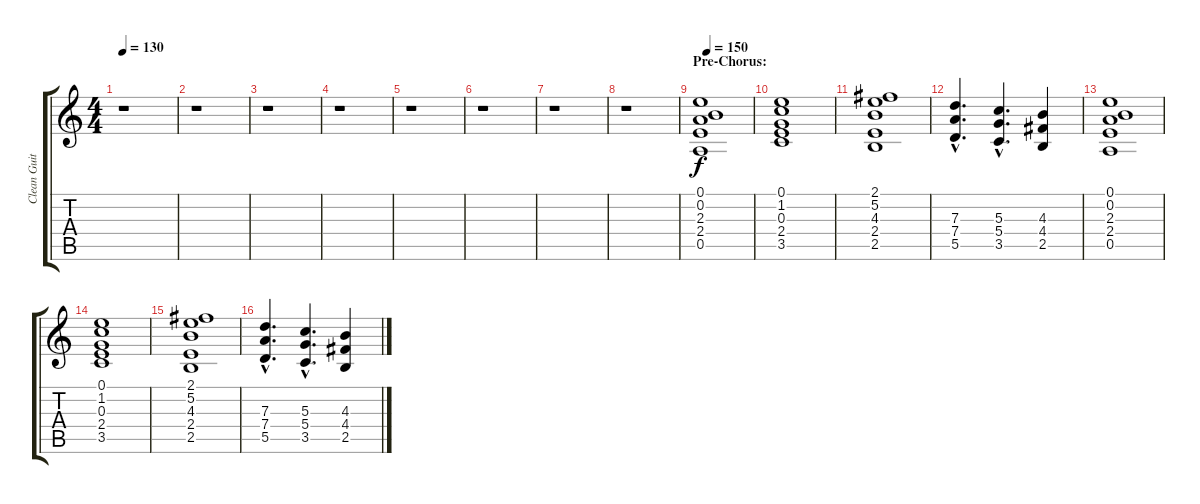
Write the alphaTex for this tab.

\track ("Clean Guitar 1" "Clean Guit") {instrument electricguitarclean}
\staff {score tabs}
\tuning (E4 B3 G3 D3 A2 E2) {hide}
\ts (4 4)
\tempo 130
\clef g2
\ks c
r.1{dy f} |
r.1 |
r.1 |
r.1 |
r.1 |
r.1 |
r.1 |
r.1 |
\section ("" "Pre-Chorus:")
\tempo 150
(0.1 0.2 2.3 2.4 0.5).1 |
(0.1 1.2 0.3 2.4 3.5).1 |
(2.1 5.2 4.3 2.4 2.5).1 |
(7.3{hac} 7.4{hac} 5.5{hac}).4{d} (5.3{hac} 5.4{hac} 3.5{hac}).4{d} (4.3 4.4 2.5).4 |
(0.1 0.2 2.3 2.4 0.5).1 |
(0.1 1.2 0.3 2.4 3.5).1 |
(2.1 5.2 4.3 2.4 2.5).1 |
(7.3{hac} 7.4{hac} 5.5{hac}).4{d} (5.3{hac} 5.4{hac} 3.5{hac}).4{d} (4.3 4.4 2.5).4
